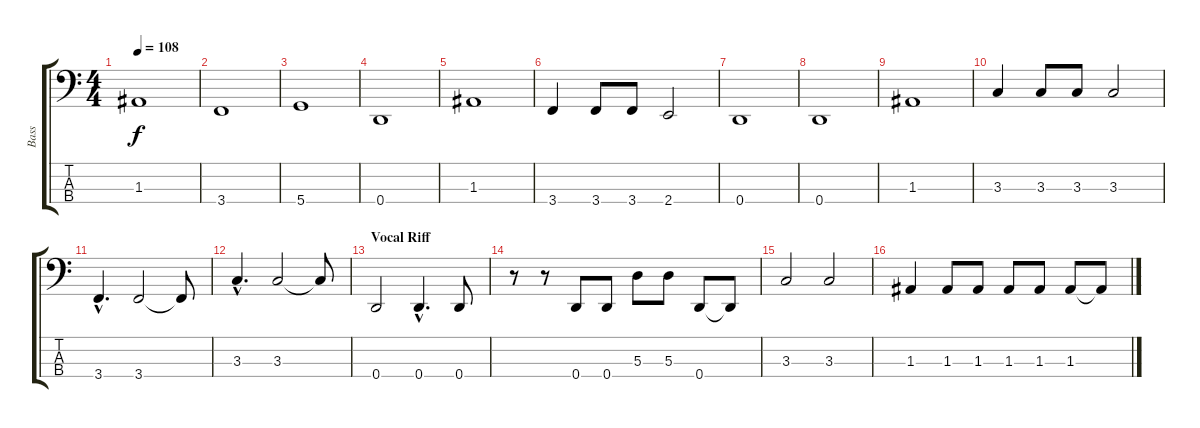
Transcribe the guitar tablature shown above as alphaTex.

\track ("Bass" "Bass") {instrument electricbasspick}
\staff {score tabs}
\tuning (G2 D2 A1 D1) {hide}
\ts (4 4)
\tempo 108
\clef f4
\ks c
1.3.1{dy f} |
3.4.1 |
5.4.1 |
0.4.1 |
1.3.1 |
3.4.4 3.4.8 3.4.8 2.4.2 |
0.4.1 |
0.4.1 |
1.3.1 |
3.3.4 3.3.8 3.3.8 3.3.2 |
3.4{hac}.4{d} 3.4.2 3.4{t}.8 |
3.3{hac}.4{d} 3.3.2 3.3{t}.8 |
\section ("" "Vocal Riff")
0.4.2 0.4{hac}.4{d} 0.4.8 |
r.8 r.8 0.4.8 0.4.8 5.3.8 5.3.8 0.4.8 0.4{t}.8 |
3.3.2 3.3.2 |
1.3.4 1.3.8 1.3.8 1.3.8 1.3.8 1.3.8 1.3{t}.8
